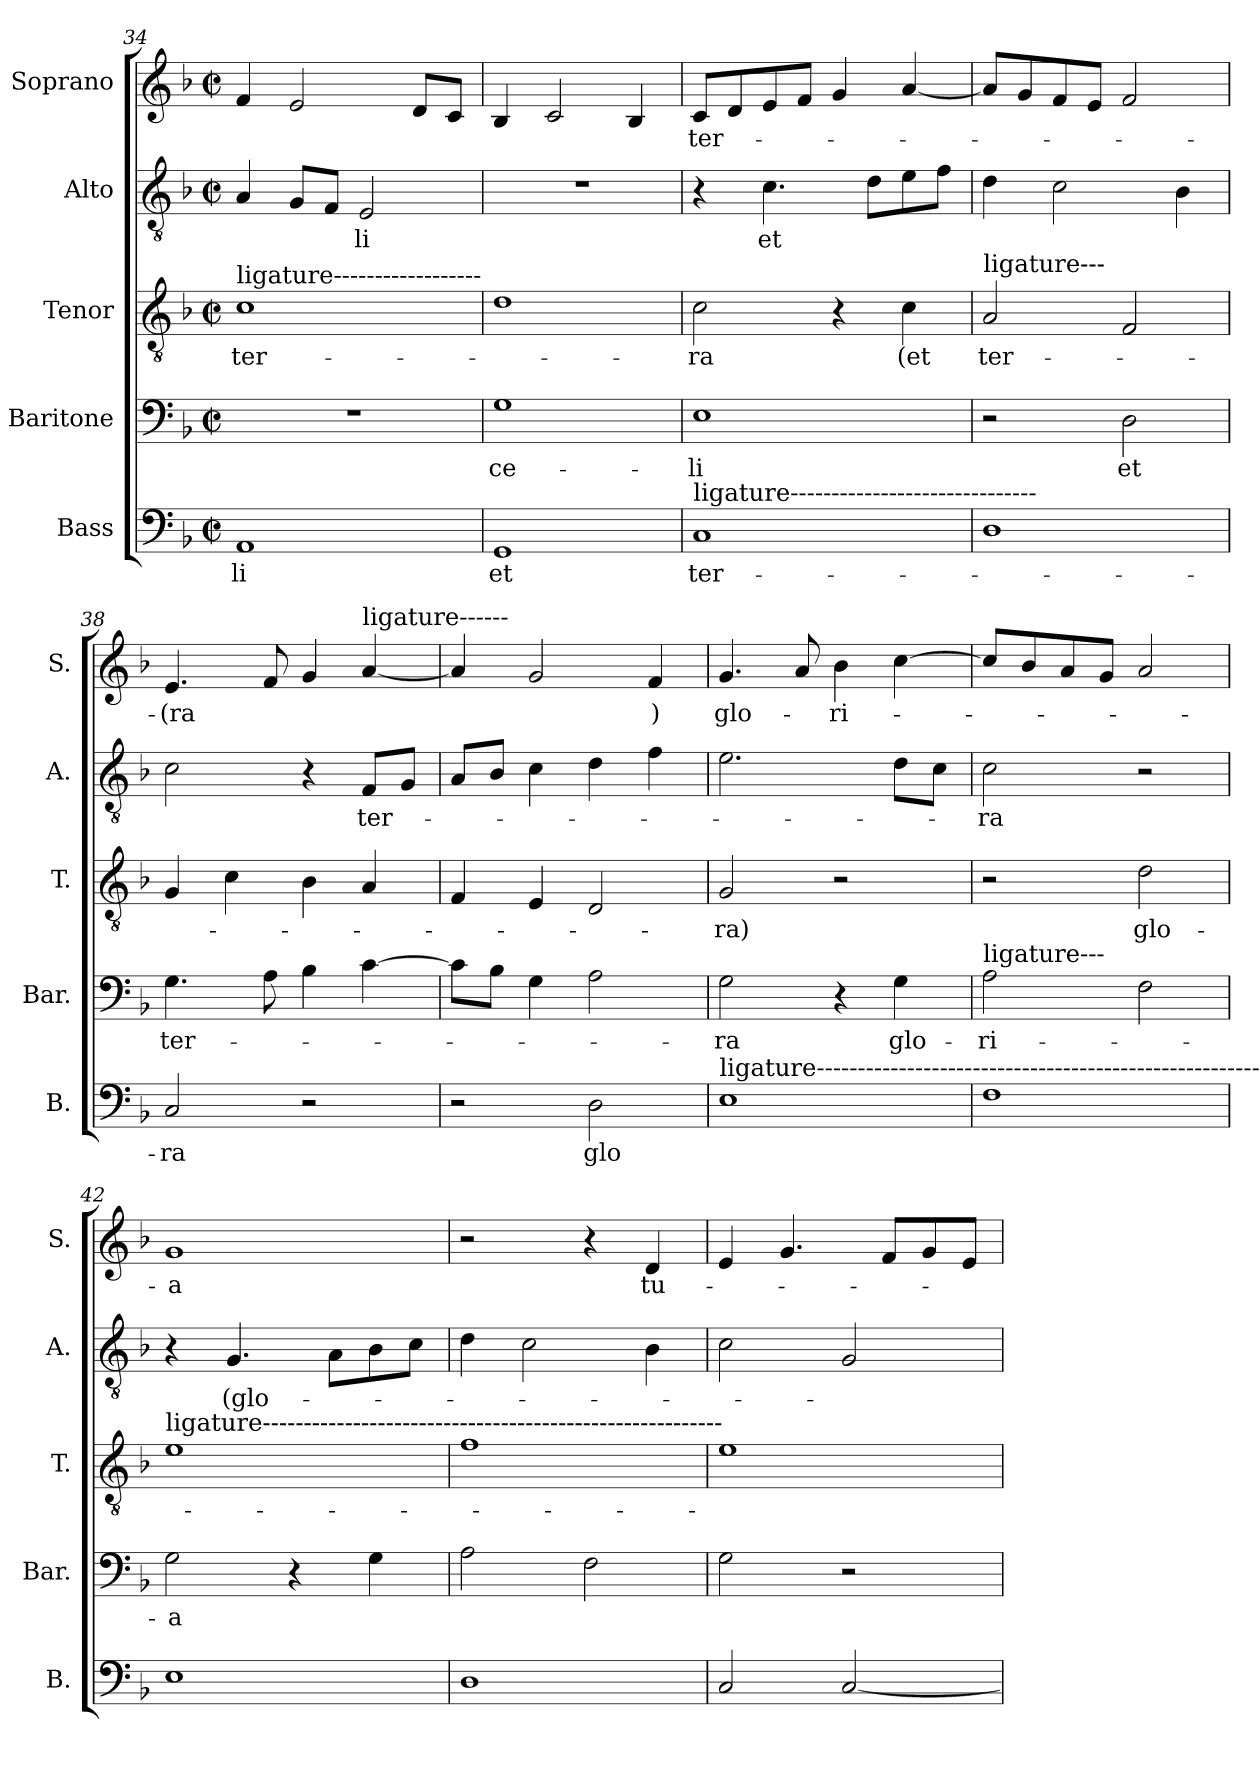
**kern	**text	**kern	**text	**kern	**text	**kern	**text	**kern	**text
*part5	*part5	*part4	*part4	*part3	*part3	*part2	*part2	*part1	*part1
*staff5	*staff5	*staff4	*staff4	*staff3	*staff3	*staff2	*staff2	*staff1	*staff1
*I"Bass	*	*I"Baritone	*	*I"Tenor	*	*I"Alto	*	*I"Soprano	*
*I'B.	*	*I'Bar.	*	*I'T.	*	*I'A.	*	*I'S.	*
*clefF4	*	*clefF4	*	*clefGv2	*	*clefGv2	*	*clefG2	*
*k[b-]	*	*k[b-]	*	*k[b-]	*	*k[b-]	*	*k[b-]	*
*M2/2	*	*M2/2	*	*M2/2	*	*M2/2	*	*M2/2	*
*met(c|)	*	*met(c|)	*	*met(c|)	*	*met(c|)	*	*met(c|)	*
=34	=34	=34	=34	=34	=34	=34	=34	=34	=34
!	!	!	!	!LO:TX:a:t=ligature------------------	!	!	!	!	!
!	!LO:LY:b	!	!	!	!LO:LY:b	!	!	!	!
1AA	-li	1r	.	1c	ter-	4A/	.	4f/	.
.	.	.	.	.	.	8G/L	.	2e/	.
.	.	.	.	.	.	8F/J	.	.	.
!	!	!	!	!	!	!	!LO:LY:b	!	!
.	.	.	.	.	.	2E/	-li	.	.
.	.	.	.	.	.	.	.	8d/L	.
.	.	.	.	.	.	.	.	8c/J	.
=35	=35	=35	=35	=35	=35	=35	=35	=35	=35
!	!LO:LY:b	!	!LO:LY:b	!	!	!	!	!	!
1GG	et	1G	ce-	1d	.	1r	.	4B-/	.
.	.	.	.	.	.	.	.	2c/	.
.	.	.	.	.	.	.	.	4B-/	.
=36	=36	=36	=36	=36	=36	=36	=36	=36	=36
!LO:TX:a:t=ligature------------------------------	!	!	!	!	!	!	!	!	!
!	!LO:LY:b	!	!LO:LY:b	!	!LO:LY:b	!	!	!	!LO:LY:b
1C	ter-	1E	-li	2c\	-ra	4r	.	8c/L	ter-
.	.	.	.	.	.	.	.	8d/	.
!	!	!	!	!	!	!	!LO:LY:b	!	!
.	.	.	.	.	.	4.c\	-et	8e/	.
.	.	.	.	.	.	.	.	8f/J	.
.	.	.	.	4r	.	.	.	4g/	.
.	.	.	.	.	.	8d\L	.	.	.
!	!	!	!	!	!LO:LY:b	!	!	!	!
.	.	.	.	4c\	(et	8e\	.	[4a/	.
.	.	.	.	.	.	8f\J	.	.	.
=37	=37	=37	=37	=37	=37	=37	=37	=37	=37
!	!	!	!	!LO:TX:a:t=ligature---	!	!	!	!	!
!	!	!	!	!	!LO:LY:b	!	!	!	!
1D	.	2r	.	2A/	ter-	4d\	.	8a/L]	.
.	.	.	.	.	.	.	.	8g/	.
.	.	.	.	.	.	2c\	.	8f/	.
.	.	.	.	.	.	.	.	8e/J	.
!	!	!	!LO:LY:b	!	!	!	!	!	!
.	.	2D\	et	2F/	.	.	.	2f/	.
.	.	.	.	.	.	4B-\	.	.	.
=38	=38	=38	=38	=38	=38	=38	=38	=38	=38
!	!LO:LY:b	!	!LO:LY:b	!	!	!	!	!	!LO:LY:b
2C/	-ra	4.G\	ter-	4G/	.	2c\	.	4.e/	-(ra
.	.	.	.	4c\	.	.	.	.	.
.	.	8A\	.	.	.	.	.	8f/	.
2r	.	4B-\	.	4B-\	.	4r	.	4g/	.
!	!	!	!	!	!	!	!	!LO:TX:a:t=ligature------	!
!	!	!	!	!	!	!	!LO:LY:b	!	!
.	.	[4c\	.	4A/	.	8F/L	ter-	[4a/	.
.	.	.	.	.	.	8G/J	.	.	.
=39	=39	=39	=39	=39	=39	=39	=39	=39	=39
2r	.	8c\L]	.	4F/	.	8A/L	.	4a/]	.
.	.	8B-\J	.	.	.	8B-/J	.	.	.
.	.	4G\	.	4E/	.	4c\	.	2g/	.
!	!LO:LY:b	!	!	!	!	!	!	!	!
2D\	glo	2A\	.	2D/	.	4d\	.	.	.
!	!	!	!	!	!	!	!	!	!LO:LY:b
.	.	.	.	.	.	4f\	.	4f/	)
=40	=40	=40	=40	=40	=40	=40	=40	=40	=40
!LO:TX:a:t=ligature-----------------------------------------------------------	!	!	!	!	!	!	!	!	!
!	!	!	!LO:LY:b	!	!LO:LY:b	!	!	!	!LO:LY:b
1E	.	2G\	ra	2G/	-ra)	2.e\	.	4.g/	glo-
.	.	.	.	.	.	.	.	8a/	.
!	!	!	!	!	!	!	!	!	!LO:LY:b
.	.	4r	.	2r	.	.	.	4b-\	ri-
!	!	!	!LO:LY:b	!	!	!	!	!	!
.	.	4G\	glo-	.	.	8d\L	.	[4cc\	.
.	.	.	.	.	.	8c\J	.	.	.
=41	=41	=41	=41	=41	=41	=41	=41	=41	=41
!	!	!LO:TX:a:t=ligature---	!	!	!	!	!	!	!
!	!	!	!LO:LY:b	!	!	!	!LO:LY:b	!	!
1F	.	2A\	-ri-	2r	.	2c\	ra	8cc/L]	.
.	.	.	.	.	.	.	.	8b-/	.
.	.	.	.	.	.	.	.	8a/	.
.	.	.	.	.	.	.	.	8g/J	.
!	!	!	!	!	!LO:LY:b	!	!	!	!
.	.	2F\	.	2d\	glo-	2r	.	2a/	.
=42	=42	=42	=42	=42	=42	=42	=42	=42	=42
!	!	!	!	!LO:TX:a:t=ligature--------------------------------------------------------	!	!	!	!	!
!	!	!	!LO:LY:b	!	!	!	!	!	!LO:LY:b
1E	.	2G\	-a	1e	.	4r	.	1g	-a
!	!	!	!	!	!	!	!LO:LY:b	!	!
.	.	.	.	.	.	4.G/	(glo-	.	.
.	.	4r	.	.	.	.	.	.	.
.	.	.	.	.	.	8A\L	.	.	.
.	.	4G\	.	.	.	8B-\	.	.	.
.	.	.	.	.	.	8c\J	.	.	.
=43	=43	=43	=43	=43	=43	=43	=43	=43	=43
1D	.	2A\	.	1f	.	4d\	.	2r	.
.	.	.	.	.	.	2c\	.	.	.
.	.	2F\	.	.	.	.	.	4r	.
!	!	!	!	!	!	!	!	!	!LO:LY:b
.	.	.	.	.	.	4B-\	.	4d/	tu-
=44	=44	=44	=44	=44	=44	=44	=44	=44	=44
2C/	.	2G\	.	1e	.	2c\	.	4e/	.
.	.	.	.	.	.	.	.	4.g/	.
[2C/	.	2r	.	.	.	2G/	.	.	.
.	.	.	.	.	.	.	.	8f/L	.
.	.	.	.	.	.	.	.	8g/	.
.	.	.	.	.	.	.	.	8e/J	.
=	=	=	=	=	=	=	=	=	=
*-	*-	*-	*-	*-	*-	*-	*-	*-	*-
